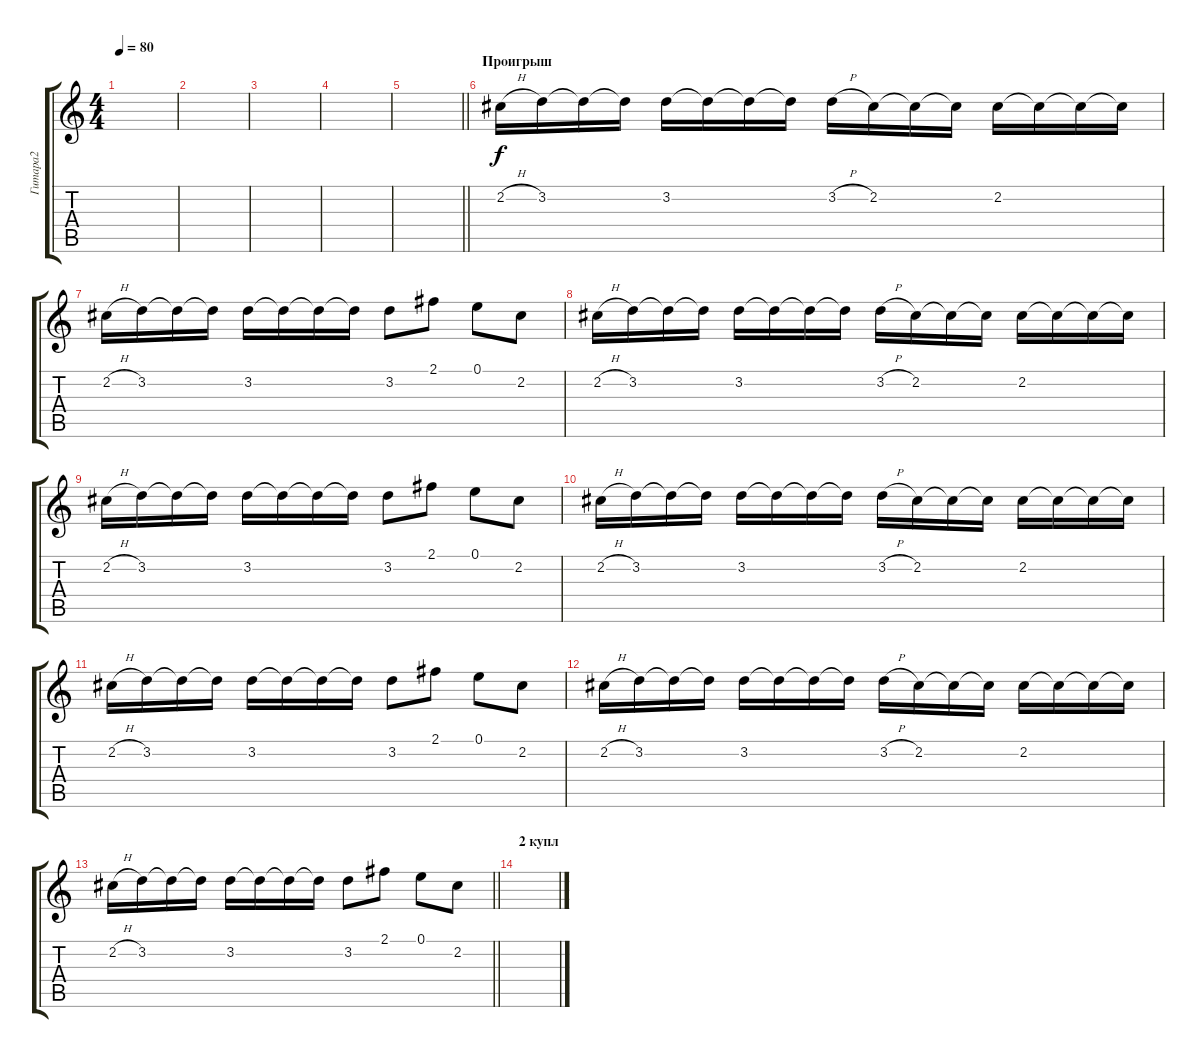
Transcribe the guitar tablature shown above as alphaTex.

\track ("Гитара2" "Гитара2") {instrument overdrivenguitar}
\staff {score tabs}
\tuning (E4 B3 G3 D3 A2 E2) {hide}
\ts (4 4)
\tempo 80
\clef g2
\ks c
|
|
|
|
\barLineRight lightlight
|
\section ("" "Проигрыш")
2.2{h}.16{volume 14 instrument distortionguitar} 3.2.16 3.2{t}.16 3.2{t}.16 3.2.16 3.2{t}.16 3.2{t}.16 3.2{t}.16 3.2{h}.16 2.2.16 2.2{t}.16 2.2{t}.16 2.2.16 2.2{t}.16 2.2{t}.16 2.2{t}.16 |
2.2{h}.16 3.2.16 3.2{t}.16 3.2{t}.16 3.2.16 3.2{t}.16 3.2{t}.16 3.2{t}.16 3.2.8 2.1.8 0.1.8 2.2.8 |
2.2{h}.16 3.2.16 3.2{t}.16 3.2{t}.16 3.2.16 3.2{t}.16 3.2{t}.16 3.2{t}.16 3.2{h}.16 2.2.16 2.2{t}.16 2.2{t}.16 2.2.16 2.2{t}.16 2.2{t}.16 2.2{t}.16 |
2.2{h}.16 3.2.16 3.2{t}.16 3.2{t}.16 3.2.16 3.2{t}.16 3.2{t}.16 3.2{t}.16 3.2.8 2.1.8 0.1.8 2.2.8 |
2.2{h}.16 3.2.16 3.2{t}.16 3.2{t}.16 3.2.16 3.2{t}.16 3.2{t}.16 3.2{t}.16 3.2{h}.16 2.2.16 2.2{t}.16 2.2{t}.16 2.2.16 2.2{t}.16 2.2{t}.16 2.2{t}.16 |
2.2{h}.16 3.2.16 3.2{t}.16 3.2{t}.16 3.2.16 3.2{t}.16 3.2{t}.16 3.2{t}.16 3.2.8 2.1.8 0.1.8 2.2.8 |
2.2{h}.16 3.2.16 3.2{t}.16 3.2{t}.16 3.2.16 3.2{t}.16 3.2{t}.16 3.2{t}.16 3.2{h}.16 2.2.16 2.2{t}.16 2.2{t}.16 2.2.16 2.2{t}.16 2.2{t}.16 2.2{t}.16 |
\barLineRight lightlight
2.2{h}.16 3.2.16 3.2{t}.16 3.2{t}.16 3.2.16 3.2{t}.16 3.2{t}.16 3.2{t}.16 3.2.8 2.1.8 0.1.8 2.2.8 |
\section ("" "2 купл")
